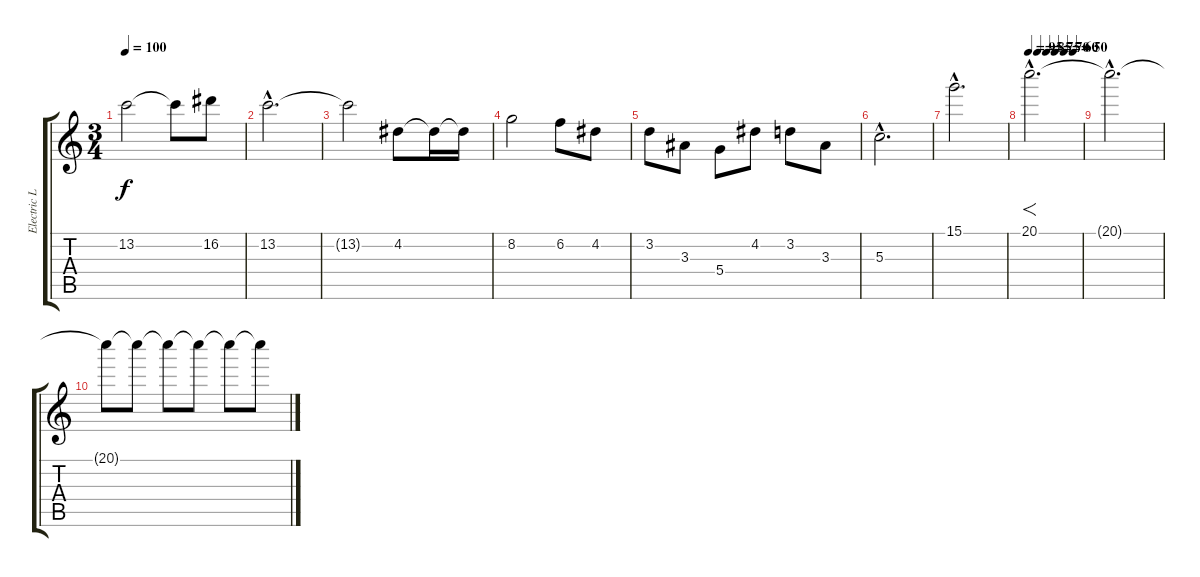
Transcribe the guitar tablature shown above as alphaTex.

\track ("Electric Lead" "Electric L") {instrument overdrivenguitar}
\staff {score tabs}
\tuning (E4 B3 G3 D3 A2 E2) {hide}
\ts (3 4)
\tempo 100
\clef g2
\ks c
13.2{t}.2{dy f} 13.2{t}.8 16.2.8 |
13.2{hac}.2{d} |
13.2{t}.2 4.2.8 4.2{t}.16 4.2{t}.16 |
8.2.2 6.2.8 4.2.8 |
3.2.8 3.3.8 5.4.8 4.2.8 3.2.8 3.3.8 |
5.3{hac}.2{d} |
15.1{hac}.2{d} |
\tempo 95
\tempo (85 0.16666666666666666)
\tempo (75 0.3333333333333333)
\tempo (70 0.5)
\tempo (60 0.6666666666666666)
\tempo (50 0.8333333333333334)
20.1{hac}.2{f d} |
20.1{hac t}.2{d} |
20.1{t}.8{volume 11} 20.1{t}.8{volume 8} 20.1{t}.8{volume 7} 20.1{t}.8{volume 5} 20.1{t}.8{volume 3} 20.1{t}.8{volume 2}
